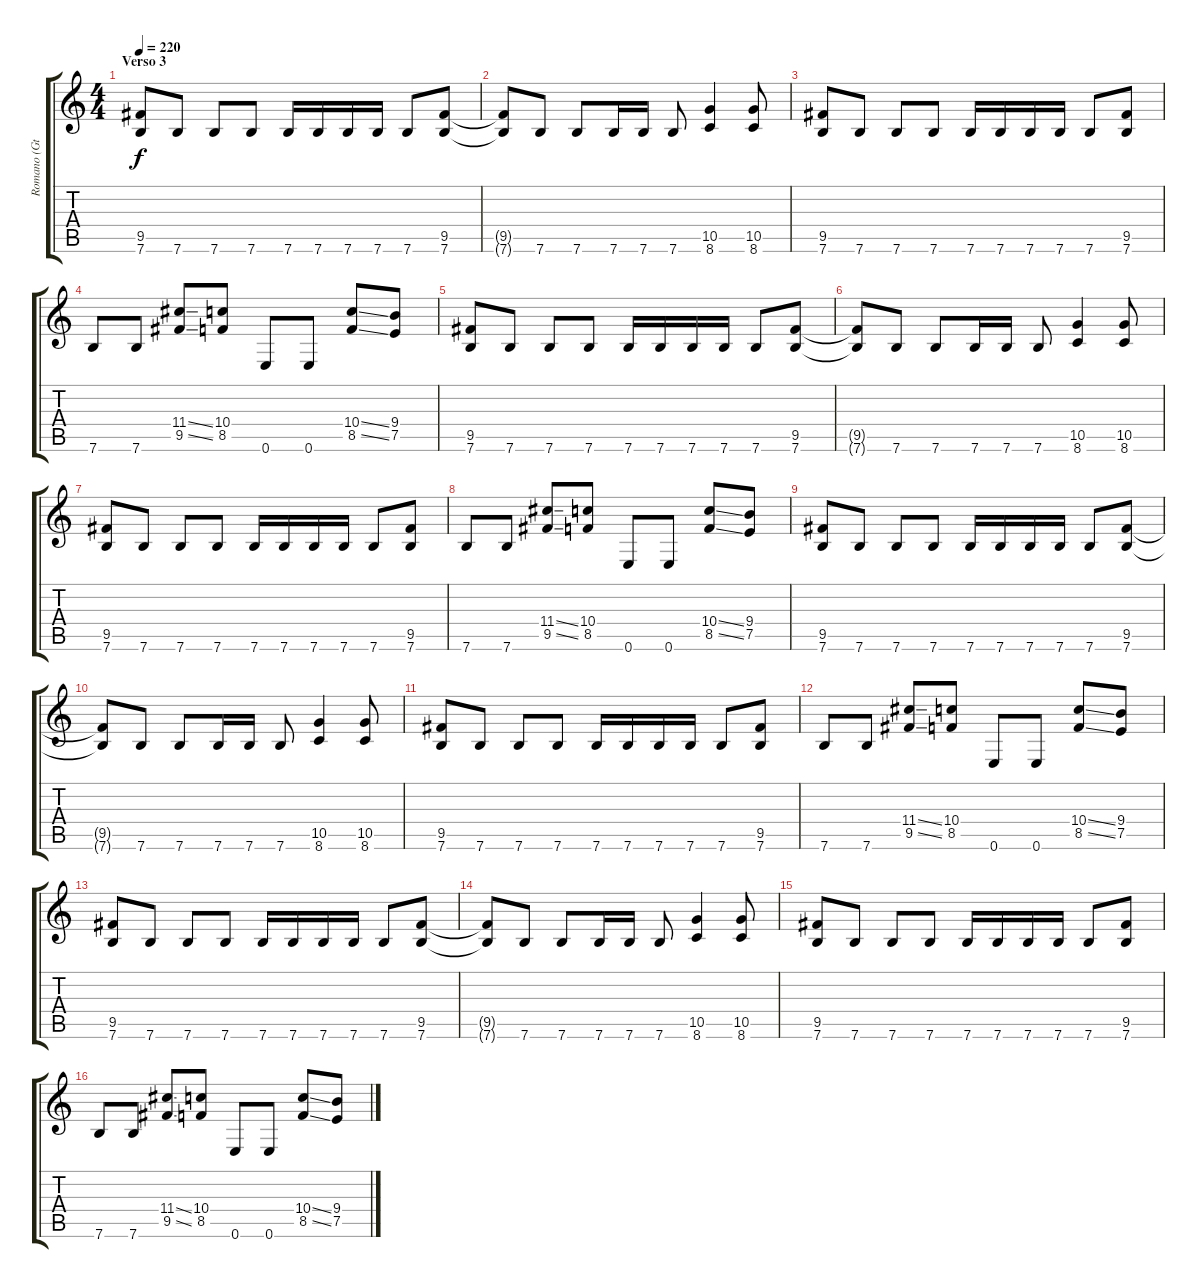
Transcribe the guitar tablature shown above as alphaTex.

\track ("Romano (Gtr 1)" "Romano (Gt") {instrument distortionguitar}
\staff {score tabs}
\tuning (E4 B3 G3 D3 A2 E2) {hide}
\ts (4 4)
\section ("" "Verso 3")
\tempo 220
\clef g2
\ks c
(9.5 7.6).8{dy f} 7.6.8 7.6.8 7.6.8 7.6.16 7.6.16 7.6.16 7.6.16 7.6.8 (9.5 7.6).8 |
(9.5{t} 7.6{t}).8 7.6.8 7.6.8 7.6.16 7.6.16 7.6.8 (10.5 8.6).4 (10.5 8.6).8 |
(9.5 7.6).8 7.6.8 7.6.8 7.6.8 7.6.16 7.6.16 7.6.16 7.6.16 7.6.8 (9.5 7.6).8 |
7.6.8 7.6.8 (11.4{ss} 9.5{ss}).8 (10.4 8.5).8 0.6.8 0.6.8 (10.4{ss} 8.5{ss}).8 (9.4 7.5).8 |
(9.5 7.6).8 7.6.8 7.6.8 7.6.8 7.6.16 7.6.16 7.6.16 7.6.16 7.6.8 (9.5 7.6).8 |
(9.5{t} 7.6{t}).8 7.6.8 7.6.8 7.6.16 7.6.16 7.6.8 (10.5 8.6).4 (10.5 8.6).8 |
(9.5 7.6).8 7.6.8 7.6.8 7.6.8 7.6.16 7.6.16 7.6.16 7.6.16 7.6.8 (9.5 7.6).8 |
7.6.8 7.6.8 (11.4{ss} 9.5{ss}).8 (10.4 8.5).8 0.6.8 0.6.8 (10.4{ss} 8.5{ss}).8 (9.4 7.5).8 |
(9.5 7.6).8 7.6.8 7.6.8 7.6.8 7.6.16 7.6.16 7.6.16 7.6.16 7.6.8 (9.5 7.6).8 |
(9.5{t} 7.6{t}).8 7.6.8 7.6.8 7.6.16 7.6.16 7.6.8 (10.5 8.6).4 (10.5 8.6).8 |
(9.5 7.6).8 7.6.8 7.6.8 7.6.8 7.6.16 7.6.16 7.6.16 7.6.16 7.6.8 (9.5 7.6).8 |
7.6.8 7.6.8 (11.4{ss} 9.5{ss}).8 (10.4 8.5).8 0.6.8 0.6.8 (10.4{ss} 8.5{ss}).8 (9.4 7.5).8 |
(9.5 7.6).8 7.6.8 7.6.8 7.6.8 7.6.16 7.6.16 7.6.16 7.6.16 7.6.8 (9.5 7.6).8 |
(9.5{t} 7.6{t}).8 7.6.8 7.6.8 7.6.16 7.6.16 7.6.8 (10.5 8.6).4 (10.5 8.6).8 |
(9.5 7.6).8 7.6.8 7.6.8 7.6.8 7.6.16 7.6.16 7.6.16 7.6.16 7.6.8 (9.5 7.6).8 |
7.6.8 7.6.8 (11.4{ss} 9.5{ss}).8 (10.4 8.5).8 0.6.8 0.6.8 (10.4{ss} 8.5{ss}).8 (9.4 7.5).8
